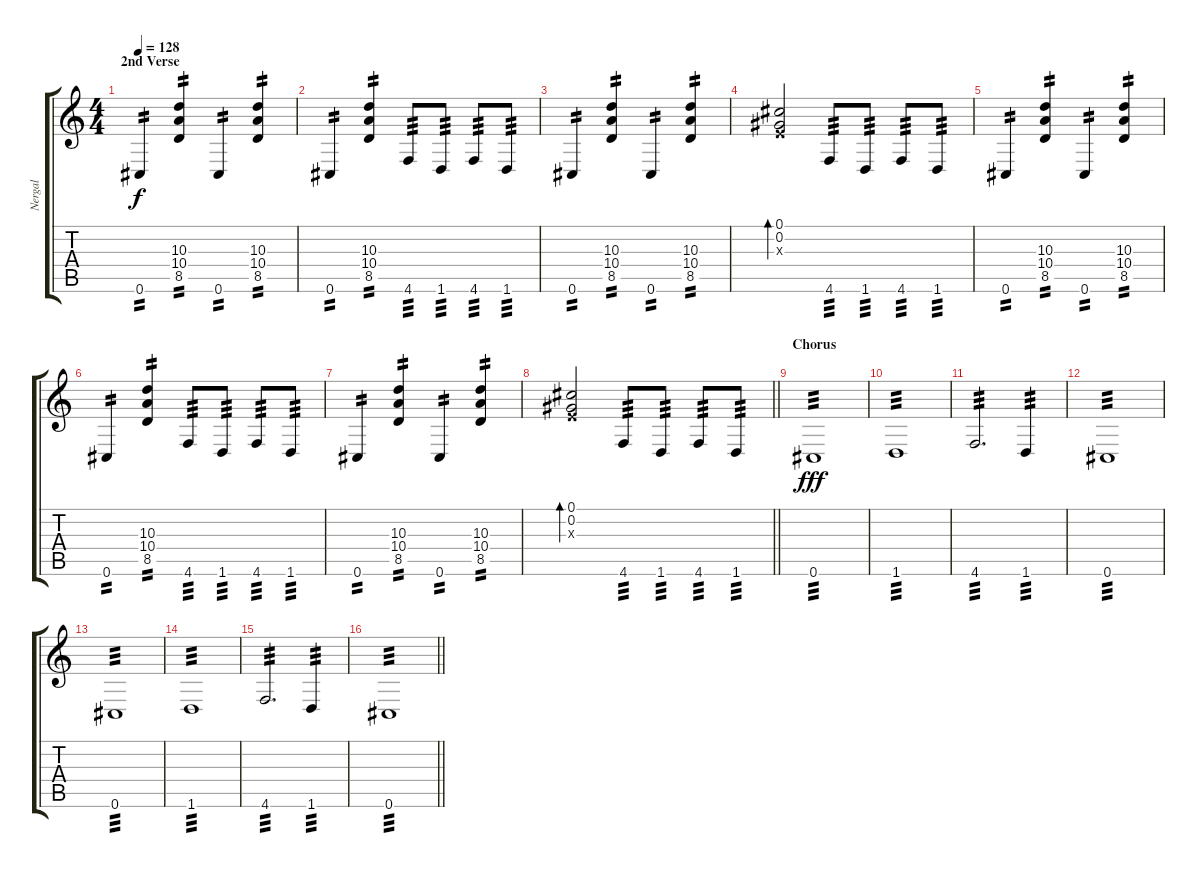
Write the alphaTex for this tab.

\track ("Nergal " "Nergal ") {instrument distortionguitar}
\staff {score tabs}
\tuning (Db4 Ab3 E3 B2 Gb2 Db2) {hide}
\ts (4 4)
\section ("" "2nd Verse")
\tempo 128
\clef g2
\ks c
0.6.4{tp 2 dy f} (10.3 10.4 8.5).4{tp 2} 0.6.4{tp 2} (10.3 10.4 8.5).4{tp 2} |
0.6.4{tp 2} (10.3 10.4 8.5).4{tp 2} 4.6.8{tp 3} 1.6.8{tp 3} 4.6.8{tp 3} 1.6.8{tp 3} |
0.6.4{tp 2} (10.3 10.4 8.5).4{tp 2} 0.6.4{tp 2} (10.3 10.4 8.5).4{tp 2} |
(0.1 0.2 0.3{x}).2{bd 240} 4.6.8{tp 3} 1.6.8{tp 3} 4.6.8{tp 3} 1.6.8{tp 3} |
0.6.4{tp 2} (10.3 10.4 8.5).4{tp 2} 0.6.4{tp 2} (10.3 10.4 8.5).4{tp 2} |
0.6.4{tp 2} (10.3 10.4 8.5).4{tp 2} 4.6.8{tp 3} 1.6.8{tp 3} 4.6.8{tp 3} 1.6.8{tp 3} |
0.6.4{tp 2} (10.3 10.4 8.5).4{tp 2} 0.6.4{tp 2} (10.3 10.4 8.5).4{tp 2} |
\barLineRight lightlight
(0.1 0.2 0.3{x}).2{bd 240} 4.6.8{tp 3} 1.6.8{tp 3} 4.6.8{tp 3} 1.6.8{tp 3} |
\section ("" "Chorus")
0.6.1{tp 3 dy fff} |
1.6.1{tp 3} |
4.6.2{d tp 3} 1.6.4{tp 3} |
0.6.1{tp 3} |
0.6.1{tp 3} |
1.6.1{tp 3} |
4.6.2{d tp 3} 1.6.4{tp 3} |
\barLineRight lightlight
0.6.1{tp 3}
